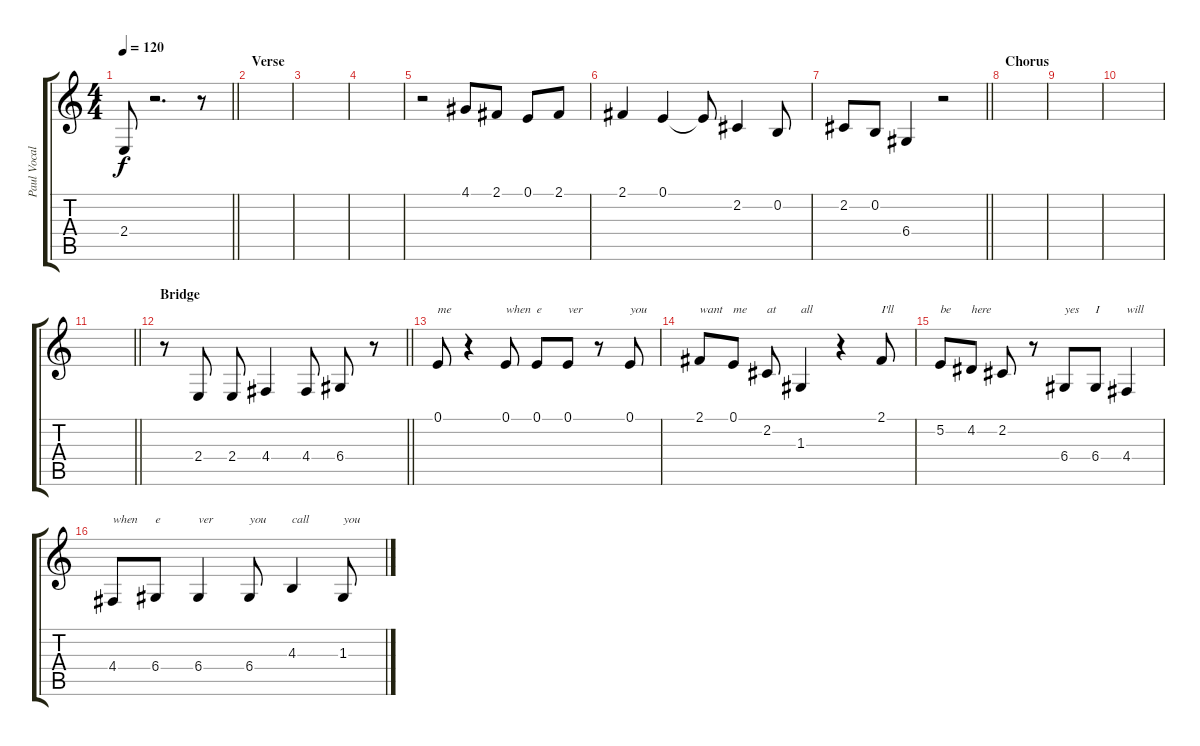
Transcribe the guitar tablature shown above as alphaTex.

\track ("Paul Vocals" "Paul Vocal") {instrument brightacousticpiano}
\staff {score tabs}
\tuning (E4 B3 G3 D3 A2 E2) {hide}
\ts (4 4)
\tempo 120
\clef g2
\barLineRight lightlight
\ks c
2.4.8{dy f} r.2{d} r.8 |
\section ("" "Verse")
|
|
|
r.2 4.1.8 2.1.8 0.1.8 2.1.8 |
2.1.4 0.1.4 0.1{t}.8 2.2.4 0.2.8 |
\barLineRight lightlight
2.2.8 0.2.8 6.4.4 r.2 |
\section ("" "Chorus")
|
|
|
\barLineRight lightlight
|
\section ("" "Bridge")
\barLineRight lightlight
r.8 2.4.8 2.4.8 4.4.4 4.4.8 6.4.8 r.8 |
0.1.8{txt "me"} r.4 0.1.8{txt "when"} 0.1.8{txt "e"} 0.1.8{txt "ver"} r.8 0.1.8{txt "you"} |
2.1.8{txt "want"} 0.1.8{txt "me"} 2.2.8{txt "at"} 1.3.4{txt "all"} r.4 2.1.8{txt "I'll"} |
5.2.8{txt "be"} 4.2.8{txt "here"} 2.2.8 r.8 6.4.8{txt "yes"} 6.4.8{txt "I"} 4.4.4{txt "will"} |
4.4.8{txt "when"} 6.4.8{txt "e"} 6.4.4{txt "ver"} 6.4.8{txt "you"} 4.3.4{txt "call"} 1.3.8{txt "you"}
